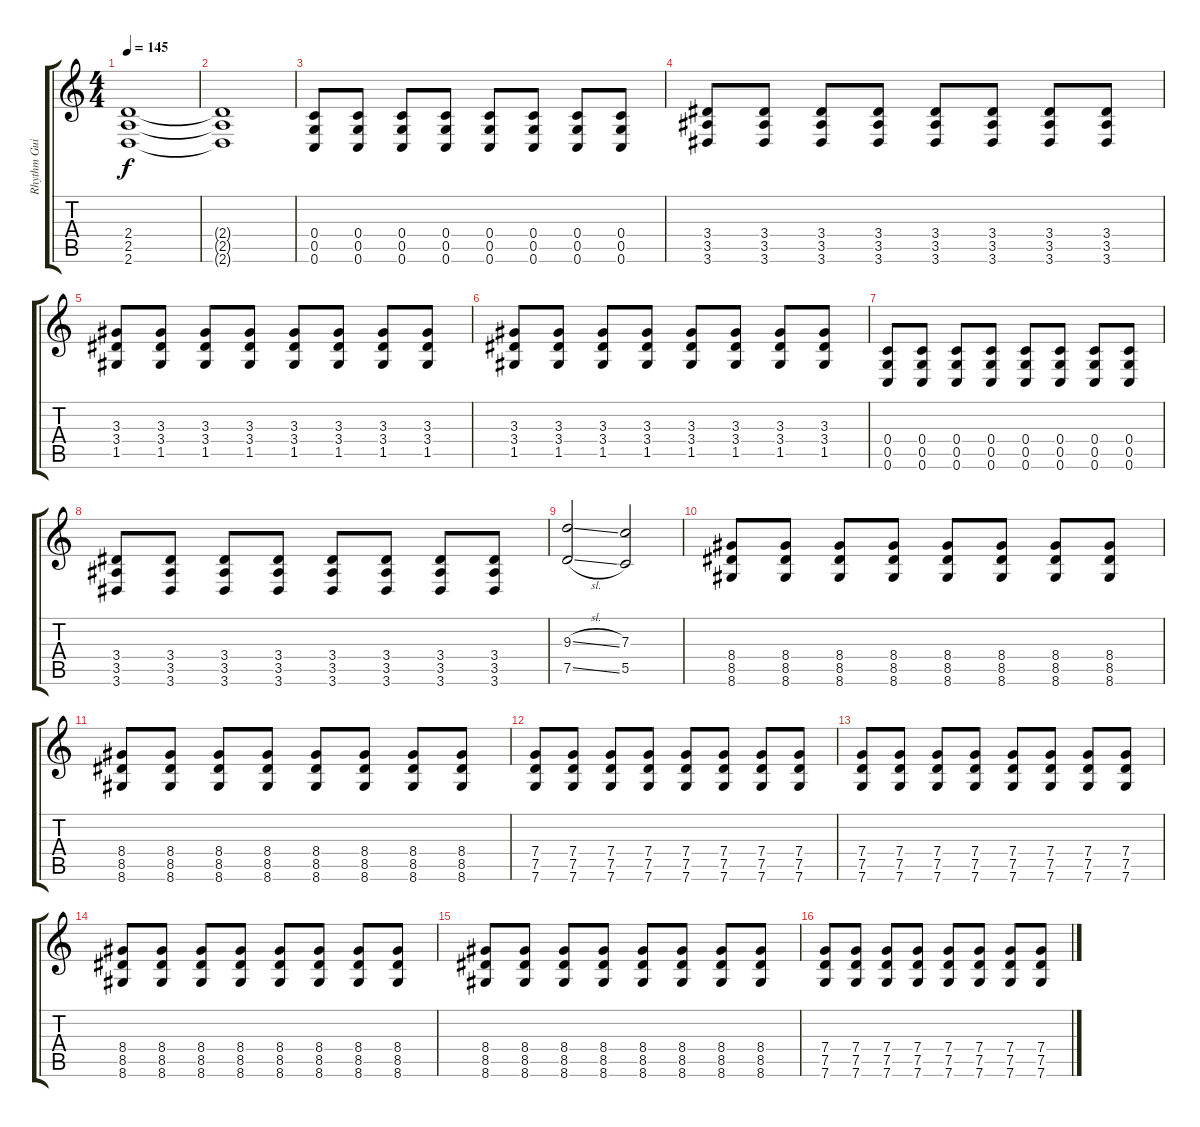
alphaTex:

\track ("Rhythm Guitar" "Rhythm Gui") {instrument overdrivenguitar}
\staff {score tabs}
\tuning (D4 A3 F3 C3 G2 C2) {hide}
\ts (4 4)
\tempo 145
\clef g2
\ks c
(2.4{t} 2.5{t} 2.6{t}).1{dy f} |
(2.4{t} 2.5{t} 2.6{t}).1 |
(0.4 0.5 0.6).8 (0.4 0.5 0.6).8 (0.4 0.5 0.6).8 (0.4 0.5 0.6).8 (0.4 0.5 0.6).8 (0.4 0.5 0.6).8 (0.4 0.5 0.6).8 (0.4 0.5 0.6).8 |
(3.4 3.5 3.6).8 (3.4 3.5 3.6).8 (3.4 3.5 3.6).8 (3.4 3.5 3.6).8 (3.4 3.5 3.6).8 (3.4 3.5 3.6).8 (3.4 3.5 3.6).8 (3.4 3.5 3.6).8 |
(3.3 3.4 1.5).8 (3.3 3.4 1.5).8 (3.3 3.4 1.5).8 (3.3 3.4 1.5).8 (3.3 3.4 1.5).8 (3.3 3.4 1.5).8 (3.3 3.4 1.5).8 (3.3 3.4 1.5).8 |
(3.3 3.4 1.5).8 (3.3 3.4 1.5).8 (3.3 3.4 1.5).8 (3.3 3.4 1.5).8 (3.3 3.4 1.5).8 (3.3 3.4 1.5).8 (3.3 3.4 1.5).8 (3.3 3.4 1.5).8 |
(0.4 0.5 0.6).8 (0.4 0.5 0.6).8 (0.4 0.5 0.6).8 (0.4 0.5 0.6).8 (0.4 0.5 0.6).8 (0.4 0.5 0.6).8 (0.4 0.5 0.6).8 (0.4 0.5 0.6).8 |
(3.4 3.5 3.6).8 (3.4 3.5 3.6).8 (3.4 3.5 3.6).8 (3.4 3.5 3.6).8 (3.4 3.5 3.6).8 (3.4 3.5 3.6).8 (3.4 3.5 3.6).8 (3.4 3.5 3.6).8 |
(9.3{sl} 7.5{sl}).2 (7.3 5.5).2 |
(8.4 8.5 8.6).8 (8.4 8.5 8.6).8 (8.4 8.5 8.6).8 (8.4 8.5 8.6).8 (8.4 8.5 8.6).8 (8.4 8.5 8.6).8 (8.4 8.5 8.6).8 (8.4 8.5 8.6).8 |
(8.4 8.5 8.6).8 (8.4 8.5 8.6).8 (8.4 8.5 8.6).8 (8.4 8.5 8.6).8 (8.4 8.5 8.6).8 (8.4 8.5 8.6).8 (8.4 8.5 8.6).8 (8.4 8.5 8.6).8 |
(7.4 7.5 7.6).8 (7.4 7.5 7.6).8 (7.4 7.5 7.6).8 (7.4 7.5 7.6).8 (7.4 7.5 7.6).8 (7.4 7.5 7.6).8 (7.4 7.5 7.6).8 (7.4 7.5 7.6).8 |
(7.4 7.5 7.6).8 (7.4 7.5 7.6).8 (7.4 7.5 7.6).8 (7.4 7.5 7.6).8 (7.4 7.5 7.6).8 (7.4 7.5 7.6).8 (7.4 7.5 7.6).8 (7.4 7.5 7.6).8 |
(8.4 8.5 8.6).8 (8.4 8.5 8.6).8 (8.4 8.5 8.6).8 (8.4 8.5 8.6).8 (8.4 8.5 8.6).8 (8.4 8.5 8.6).8 (8.4 8.5 8.6).8 (8.4 8.5 8.6).8 |
(8.4 8.5 8.6).8 (8.4 8.5 8.6).8 (8.4 8.5 8.6).8 (8.4 8.5 8.6).8 (8.4 8.5 8.6).8 (8.4 8.5 8.6).8 (8.4 8.5 8.6).8 (8.4 8.5 8.6).8 |
(7.4 7.5 7.6).8 (7.4 7.5 7.6).8 (7.4 7.5 7.6).8 (7.4 7.5 7.6).8 (7.4 7.5 7.6).8 (7.4 7.5 7.6).8 (7.4 7.5 7.6).8 (7.4 7.5 7.6).8
